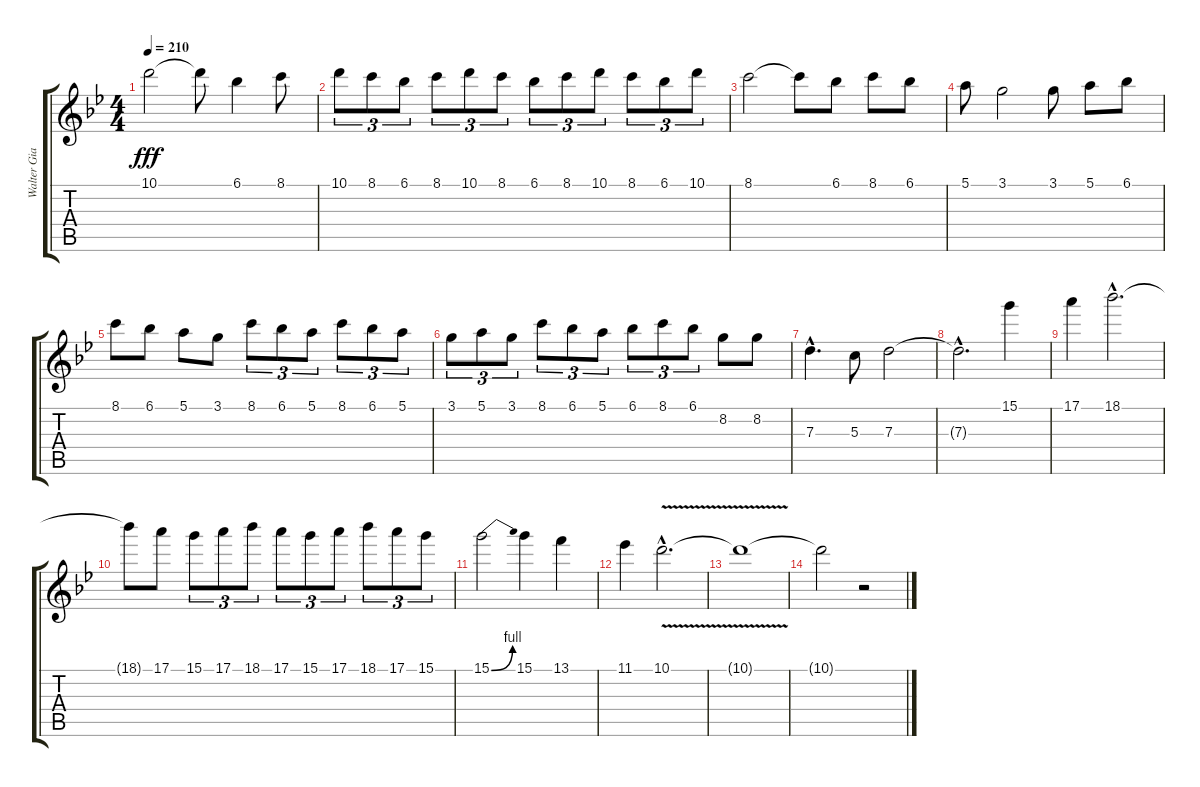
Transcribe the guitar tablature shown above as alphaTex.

\track ("Walter Giardino" "Walter Gia") {instrument overdrivenguitar}
\staff {score tabs}
\tuning (E4 B3 G3 D3 A2 E2) {hide}
\ts (4 4)
\tempo 210
\clef g2
\ks gminor
10.1{t}.2{dy fff} 10.1{t}.8 6.1.4 8.1.8 |
10.1.8{tu (3 2)} 8.1.8{tu (3 2)} 6.1.8{tu (3 2)} 8.1.8{tu (3 2)} 10.1.8{tu (3 2)} 8.1.8{tu (3 2)} 6.1.8{tu (3 2)} 8.1.8{tu (3 2)} 10.1.8{tu (3 2)} 8.1.8{tu (3 2)} 6.1.8{tu (3 2)} 10.1.8{tu (3 2)} |
8.1.2 8.1{t}.8 6.1.8 8.1.8 6.1.8 |
5.1.8 3.1.2 3.1.8 5.1.8 6.1.8 |
8.1.8 6.1.8 5.1.8 3.1.8 8.1.8{tu (3 2)} 6.1.8{tu (3 2)} 5.1.8{tu (3 2)} 8.1.8{tu (3 2)} 6.1.8{tu (3 2)} 5.1.8{tu (3 2)} |
3.1.8{tu (3 2)} 5.1.8{tu (3 2)} 3.1.8{tu (3 2)} 8.1.8{tu (3 2)} 6.1.8{tu (3 2)} 5.1.8{tu (3 2)} 6.1.8{tu (3 2)} 8.1.8{tu (3 2)} 6.1.8{tu (3 2)} 8.2.8 8.2.8 |
7.3{hac}.4{d} 5.3.8 7.3.2 |
7.3{hac t}.2{d} 15.1.4 |
17.1.4 18.1{hac}.2{d} |
18.1{t}.8 17.1.8 15.1.8{tu (3 2)} 17.1.8{tu (3 2)} 18.1.8{tu (3 2)} 17.1.8{tu (3 2)} 15.1.8{tu (3 2)} 17.1.8{tu (3 2)} 18.1.8{tu (3 2)} 17.1.8{tu (3 2)} 15.1.8{tu (3 2)} |
15.1{be (bend 0 0 60 4)}.2 15.1.4 13.1.4 |
11.1.4 10.1{v hac}.2{d} |
10.1{t}.1{volume 0} |
10.1{t}.2 r.2
